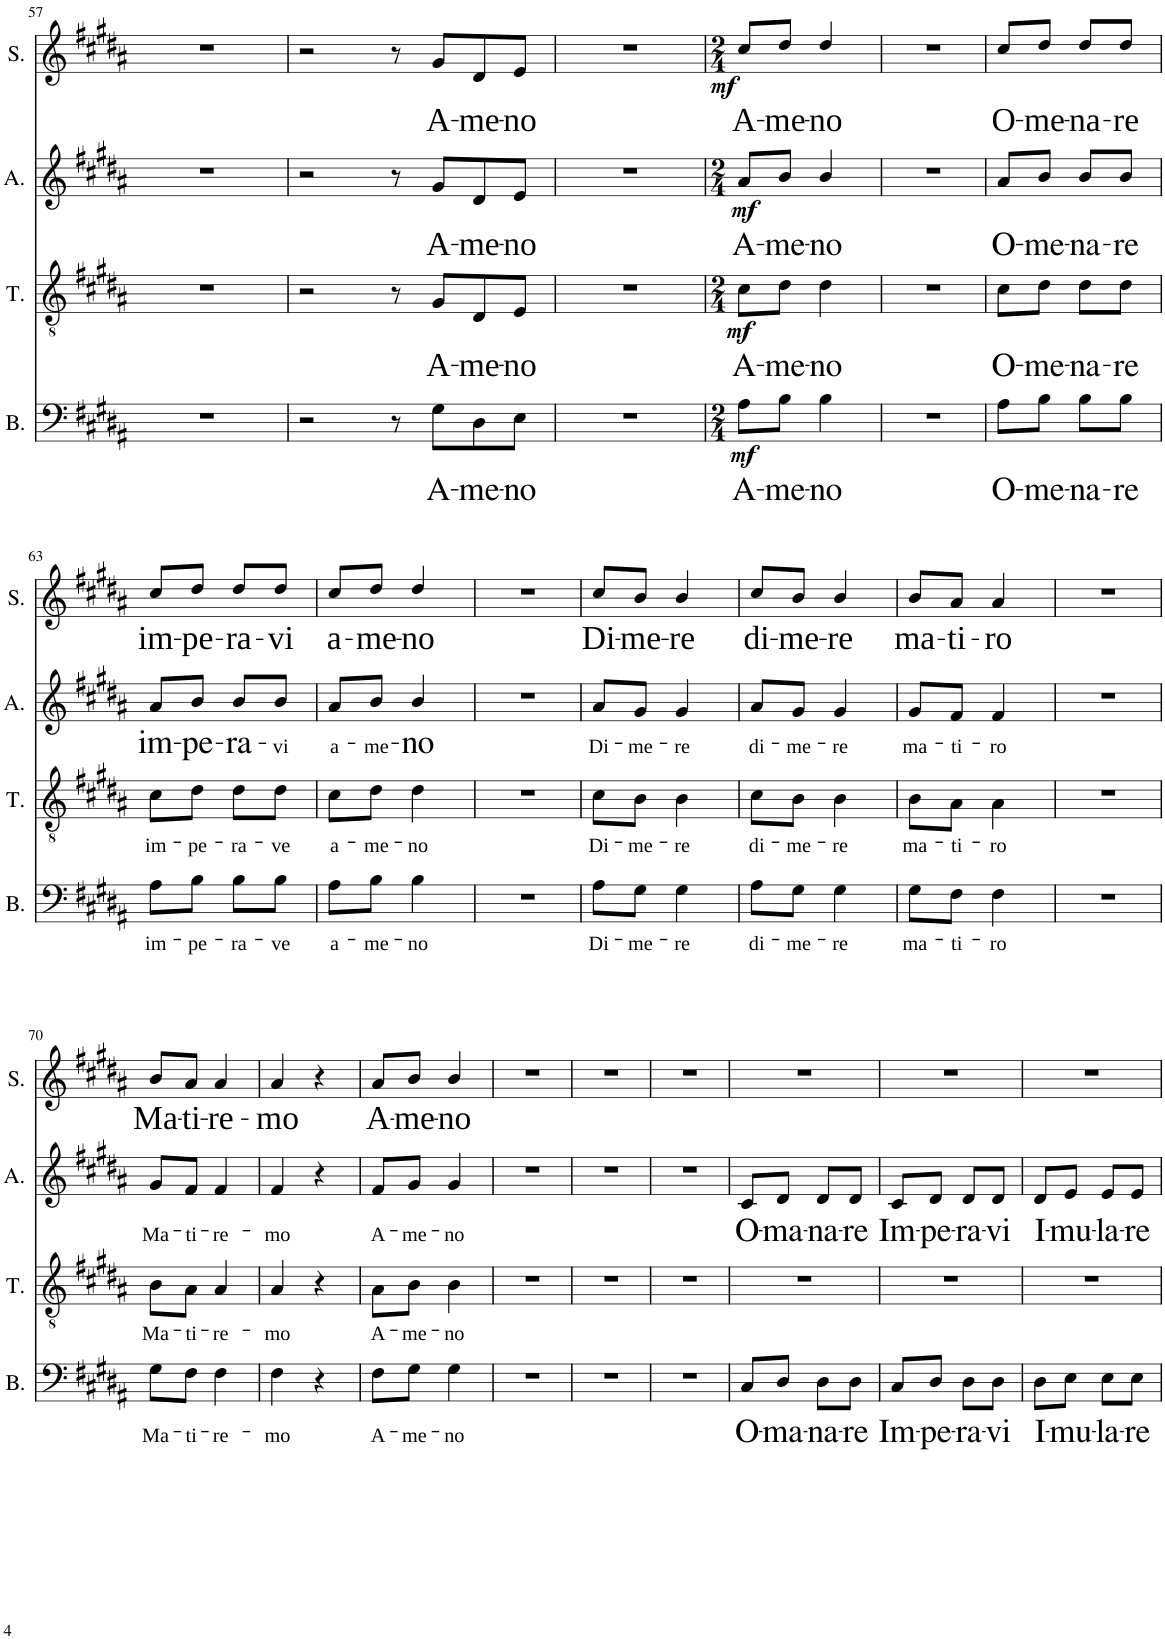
**kern	**text	**dynam	**kern	**text	**dynam	**kern	**text	**dynam	**kern	**text	**dynam
*part4	*part4	*part4	*part3	*part3	*part3	*part2	*part2	*part2	*part1	*part1	*part1
*staff4	*staff4	*staff4	*staff3	*staff3	*staff3	*staff2	*staff2	*staff2	*staff1	*staff1	*staff1
*I"Bass	*	*	*I"Ténor	*	*	*I"Alto	*	*	*I"Soprano	*	*
*I'B.	*	*	*I'T.	*	*	*I'A.	*	*	*I'S.	*	*
!!LO:PB:g=z
*clefF4	*	*	*clefGv2	*	*	*clefG2	*	*	*clefG2	*	*
*k[f#c#g#d#a#]	*	*	*k[f#c#g#d#a#]	*	*	*k[f#c#g#d#a#]	*	*	*k[f#c#g#d#a#]	*	*
*M4/4	*	*	*M4/4	*	*	*M4/4	*	*	*M4/4	*	*
*met(c)	*	*	*met(c)	*	*	*met(c)	*	*	*met(c)	*	*
=57	=57	=57	=57	=57	=57	=57	=57	=57	=57	=57	=57
1r	.	.	1r	.	.	1r	.	.	1r	.	.
=58	=58	=58	=58	=58	=58	=58	=58	=58	=58	=58	=58
2r	.	.	2r	.	.	2r	.	.	2r	.	.
8r	.	.	8r	.	.	8r	.	.	8r	.	.
!	!LO:LY:b	!	!	!LO:LY:b	!	!	!LO:LY:b	!	!	!LO:LY:b	!
8G#\L	A-	.	8G#/L	A-	.	8g#/L	A-	.	8g#/L	A-	.
!	!LO:LY:b	!	!	!LO:LY:b	!	!	!LO:LY:b	!	!	!LO:LY:b	!
8D#\	-me-	.	8D#/	-me-	.	8d#/	-me-	.	8d#/	-me-	.
!	!LO:LY:b	!	!	!LO:LY:b	!	!	!LO:LY:b	!	!	!LO:LY:b	!
8E\J	-no	.	8E/J	-no	.	8e/J	-no	.	8e/J	-no	.
=59	=59	=59	=59	=59	=59	=59	=59	=59	=59	=59	=59
1r	.	.	1r	.	.	1r	.	.	1r	.	.
=60	=60	=60	=60	=60	=60	=60	=60	=60	=60	=60	=60
*M2/4	*	*	*M2/4	*	*	*M2/4	*	*	*M2/4	*	*
!	!LO:LY:b	!LO:DY:b	!	!LO:LY:b	!LO:DY:b	!	!LO:LY:b	!LO:DY:b	!	!LO:LY:b	!LO:DY:b
8A#\L	A-	mf	8c#\L	A-	mf	8a#/L	A-	mf	8cc#/L	A-	mf
!	!LO:LY:b	!	!	!LO:LY:b	!	!	!LO:LY:b	!	!	!LO:LY:b	!
8B\J	-me-	.	8d#\J	-me-	.	8b/J	-me-	.	8dd#/J	-me-	.
!	!LO:LY:b	!	!	!LO:LY:b	!	!	!LO:LY:b	!	!	!LO:LY:b	!
4B\	-no	.	4d#\	-no	.	4b/	-no	.	4dd#/	-no	.
=61	=61	=61	=61	=61	=61	=61	=61	=61	=61	=61	=61
2r	.	.	2r	.	.	2r	.	.	2r	.	.
=62	=62	=62	=62	=62	=62	=62	=62	=62	=62	=62	=62
!	!LO:LY:b	!	!	!LO:LY:b	!	!	!LO:LY:b	!	!	!LO:LY:b	!
8A#\L	O-	.	8c#\L	O-	.	8a#/L	O-	.	8cc#/L	O-	.
!	!LO:LY:b	!	!	!LO:LY:b	!	!	!LO:LY:b	!	!	!LO:LY:b	!
8B\J	-me-	.	8d#\J	-me-	.	8b/J	-me-	.	8dd#/J	-me-	.
!	!LO:LY:b	!	!	!LO:LY:b	!	!	!LO:LY:b	!	!	!LO:LY:b	!
8B\L	-na-	.	8d#\L	-na-	.	8b/L	na-	.	8dd#/L	-na-	.
!	!LO:LY:b	!	!	!LO:LY:b	!	!	!LO:LY:b	!	!	!LO:LY:b	!
8B\J	-re	.	8d#\J	-re	.	8b/J	-re	.	8dd#/J	-re	.
!!LO:LB:g=z
=63	=63	=63	=63	=63	=63	=63	=63	=63	=63	=63	=63
!	!LO:LY:b	!	!	!LO:LY:b	!	!	!LO:LY:b	!	!	!LO:LY:b	!
8A#\L	im-	.	8c#\L	im-	.	8a#/L	im-	.	8cc#/L	im-	.
!	!LO:LY:b	!	!	!LO:LY:b	!	!	!LO:LY:b	!	!	!LO:LY:b	!
8B\J	-pe-	.	8d#\J	-pe-	.	8b/J	-pe-	.	8dd#/J	-pe-	.
!	!LO:LY:b	!	!	!LO:LY:b	!	!	!LO:LY:b	!	!	!LO:LY:b	!
8B\L	-ra-	.	8d#\L	-ra-	.	8b/L	-ra-	.	8dd#/L	-ra-	.
!	!LO:LY:b	!	!	!LO:LY:b	!	!	!LO:LY:b	!	!	!LO:LY:b	!
8B\J	-ve	.	8d#\J	-ve	.	8b/J	-vi	.	8dd#/J	-vi	.
=64	=64	=64	=64	=64	=64	=64	=64	=64	=64	=64	=64
!	!LO:LY:b	!	!	!LO:LY:b	!	!	!LO:LY:b	!	!	!LO:LY:b	!
8A#\L	a-	.	8c#\L	a-	.	8a#/L	a-	.	8cc#/L	a-	.
!	!LO:LY:b	!	!	!LO:LY:b	!	!	!LO:LY:b	!	!	!LO:LY:b	!
8B\J	-me-	.	8d#\J	-me-	.	8b/J	-me-	.	8dd#/J	-me-	.
!	!LO:LY:b	!	!	!LO:LY:b	!	!	!LO:LY:b	!	!	!LO:LY:b	!
4B\	-no	.	4d#\	-no	.	4b/	-no	.	4dd#/	-no	.
=65	=65	=65	=65	=65	=65	=65	=65	=65	=65	=65	=65
2r	.	.	2r	.	.	2r	.	.	2r	.	.
=66	=66	=66	=66	=66	=66	=66	=66	=66	=66	=66	=66
!	!LO:LY:b	!	!	!LO:LY:b	!	!	!LO:LY:b	!	!	!LO:LY:b	!
8A#\L	Di-	.	8c#\L	Di-	.	8a#/L	Di-	.	8cc#/L	Di-	.
!	!LO:LY:b	!	!	!LO:LY:b	!	!	!LO:LY:b	!	!	!LO:LY:b	!
8G#\J	-me-	.	8B\J	-me-	.	8g#/J	-me-	.	8b/J	-me-	.
!	!LO:LY:b	!	!	!LO:LY:b	!	!	!LO:LY:b	!	!	!LO:LY:b	!
4G#\	-re	.	4B\	-re	.	4g#/	-re	.	4b/	-re	.
=67	=67	=67	=67	=67	=67	=67	=67	=67	=67	=67	=67
!	!LO:LY:b	!	!	!LO:LY:b	!	!	!LO:LY:b	!	!	!LO:LY:b	!
8A#\L	di-	.	8c#\L	di-	.	8a#/L	di-	.	8cc#/L	di-	.
!	!LO:LY:b	!	!	!LO:LY:b	!	!	!LO:LY:b	!	!	!LO:LY:b	!
8G#\J	-me-	.	8B\J	-me-	.	8g#/J	-me-	.	8b/J	-me-	.
!	!LO:LY:b	!	!	!LO:LY:b	!	!	!LO:LY:b	!	!	!LO:LY:b	!
4G#\	-re	.	4B\	-re	.	4g#/	-re	.	4b/	-re	.
=68	=68	=68	=68	=68	=68	=68	=68	=68	=68	=68	=68
!	!LO:LY:b	!	!	!LO:LY:b	!	!	!LO:LY:b	!	!	!LO:LY:b	!
8G#\L	ma-	.	8B\L	ma-	.	8g#/L	ma-	.	8b/L	ma-	.
!	!LO:LY:b	!	!	!LO:LY:b	!	!	!LO:LY:b	!	!	!LO:LY:b	!
8F#\J	-ti-	.	8A#\J	-ti-	.	8f#/J	-ti-	.	8a#/J	-ti-	.
!	!LO:LY:b	!	!	!LO:LY:b	!	!	!LO:LY:b	!	!	!LO:LY:b	!
4F#\	-ro	.	4A#\	-ro	.	4f#/	-ro	.	4a#/	-ro	.
=69	=69	=69	=69	=69	=69	=69	=69	=69	=69	=69	=69
2r	.	.	2r	.	.	2r	.	.	2r	.	.
!!LO:LB:g=z
=70	=70	=70	=70	=70	=70	=70	=70	=70	=70	=70	=70
!	!LO:LY:b	!	!	!LO:LY:b	!	!	!LO:LY:b	!	!	!LO:LY:b	!
8G#\L	Ma-	.	8B\L	Ma-	.	8g#/L	Ma-	.	8b/L	Ma-	.
!	!LO:LY:b	!	!	!LO:LY:b	!	!	!LO:LY:b	!	!	!LO:LY:b	!
8F#\J	-ti-	.	8A#\J	-ti-	.	8f#/J	-ti-	.	8a#/J	-ti-	.
!	!LO:LY:b	!	!	!LO:LY:b	!	!	!LO:LY:b	!	!	!LO:LY:b	!
4F#\	-re-	.	4A#/	-re-	.	4f#/	-re-	.	4a#/	-re-	.
=71	=71	=71	=71	=71	=71	=71	=71	=71	=71	=71	=71
!	!LO:LY:b	!	!	!LO:LY:b	!	!	!LO:LY:b	!	!	!LO:LY:b	!
4F#\	-mo	.	4A#/	-mo	.	4f#/	-mo	.	4a#/	-mo	.
4r	.	.	4r	.	.	4r	.	.	4r	.	.
=72	=72	=72	=72	=72	=72	=72	=72	=72	=72	=72	=72
!	!LO:LY:b	!	!	!LO:LY:b	!	!	!LO:LY:b	!	!	!LO:LY:b	!
8F#\L	A-	.	8A#\L	A-	.	8f#/L	A-	.	8a#/L	A-	.
!	!LO:LY:b	!	!	!LO:LY:b	!	!	!LO:LY:b	!	!	!LO:LY:b	!
8G#\J	-me-	.	8B\J	-me-	.	8g#/J	-me-	.	8b/J	-me-	.
!	!LO:LY:b	!	!	!LO:LY:b	!	!	!LO:LY:b	!	!	!LO:LY:b	!
4G#\	-no	.	4B\	-no	.	4g#/	-no	.	4b/	-no	.
=73	=73	=73	=73	=73	=73	=73	=73	=73	=73	=73	=73
2r	.	.	2r	.	.	2r	.	.	2r	.	.
=74	=74	=74	=74	=74	=74	=74	=74	=74	=74	=74	=74
2r	.	.	2r	.	.	2r	.	.	2r	.	.
=75	=75	=75	=75	=75	=75	=75	=75	=75	=75	=75	=75
2r	.	.	2r	.	.	2r	.	.	2r	.	.
=76	=76	=76	=76	=76	=76	=76	=76	=76	=76	=76	=76
!	!LO:LY:b	!	!	!	!	!	!LO:LY:b	!	!	!	!
8C#/L	O-	.	2r	.	.	8c#/L	O-	.	2r	.	.
!	!LO:LY:b	!	!	!	!	!	!LO:LY:b	!	!	!	!
8D#/J	-ma-	.	.	.	.	8d#/J	-ma-	.	.	.	.
!	!LO:LY:b	!	!	!	!	!	!LO:LY:b	!	!	!	!
8D#\L	-na-	.	.	.	.	8d#/L	-na-	.	.	.	.
!	!LO:LY:b	!	!	!	!	!	!LO:LY:b	!	!	!	!
8D#\J	-re	.	.	.	.	8d#/J	-re	.	.	.	.
=77	=77	=77	=77	=77	=77	=77	=77	=77	=77	=77	=77
!	!LO:LY:b	!	!	!	!	!	!LO:LY:b	!	!	!	!
8C#/L	Im-	.	2r	.	.	8c#/L	Im-	.	2r	.	.
!	!LO:LY:b	!	!	!	!	!	!LO:LY:b	!	!	!	!
8D#/J	-pe-	.	.	.	.	8d#/J	-pe-	.	.	.	.
!	!LO:LY:b	!	!	!	!	!	!LO:LY:b	!	!	!	!
8D#\L	-ra-	.	.	.	.	8d#/L	-ra-	.	.	.	.
!	!LO:LY:b	!	!	!	!	!	!LO:LY:b	!	!	!	!
8D#\J	-vi	.	.	.	.	8d#/J	-vi	.	.	.	.
=78	=78	=78	=78	=78	=78	=78	=78	=78	=78	=78	=78
!	!LO:LY:b	!	!	!	!	!	!LO:LY:b	!	!	!	!
8D#\L	I-	.	2r	.	.	8d#/L	I-	.	2r	.	.
!	!LO:LY:b	!	!	!	!	!	!LO:LY:b	!	!	!	!
8E\J	-mu-	.	.	.	.	8e/J	-mu-	.	.	.	.
!	!LO:LY:b	!	!	!	!	!	!LO:LY:b	!	!	!	!
8E\L	-la-	.	.	.	.	8e/L	-la-	.	.	.	.
!	!LO:LY:b	!	!	!	!	!	!LO:LY:b	!	!	!	!
8E\J	-re	.	.	.	.	8e/J	-re	.	.	.	.
=	=	=	=	=	=	=	=	=	=	=	=
*-	*-	*-	*-	*-	*-	*-	*-	*-	*-	*-	*-
